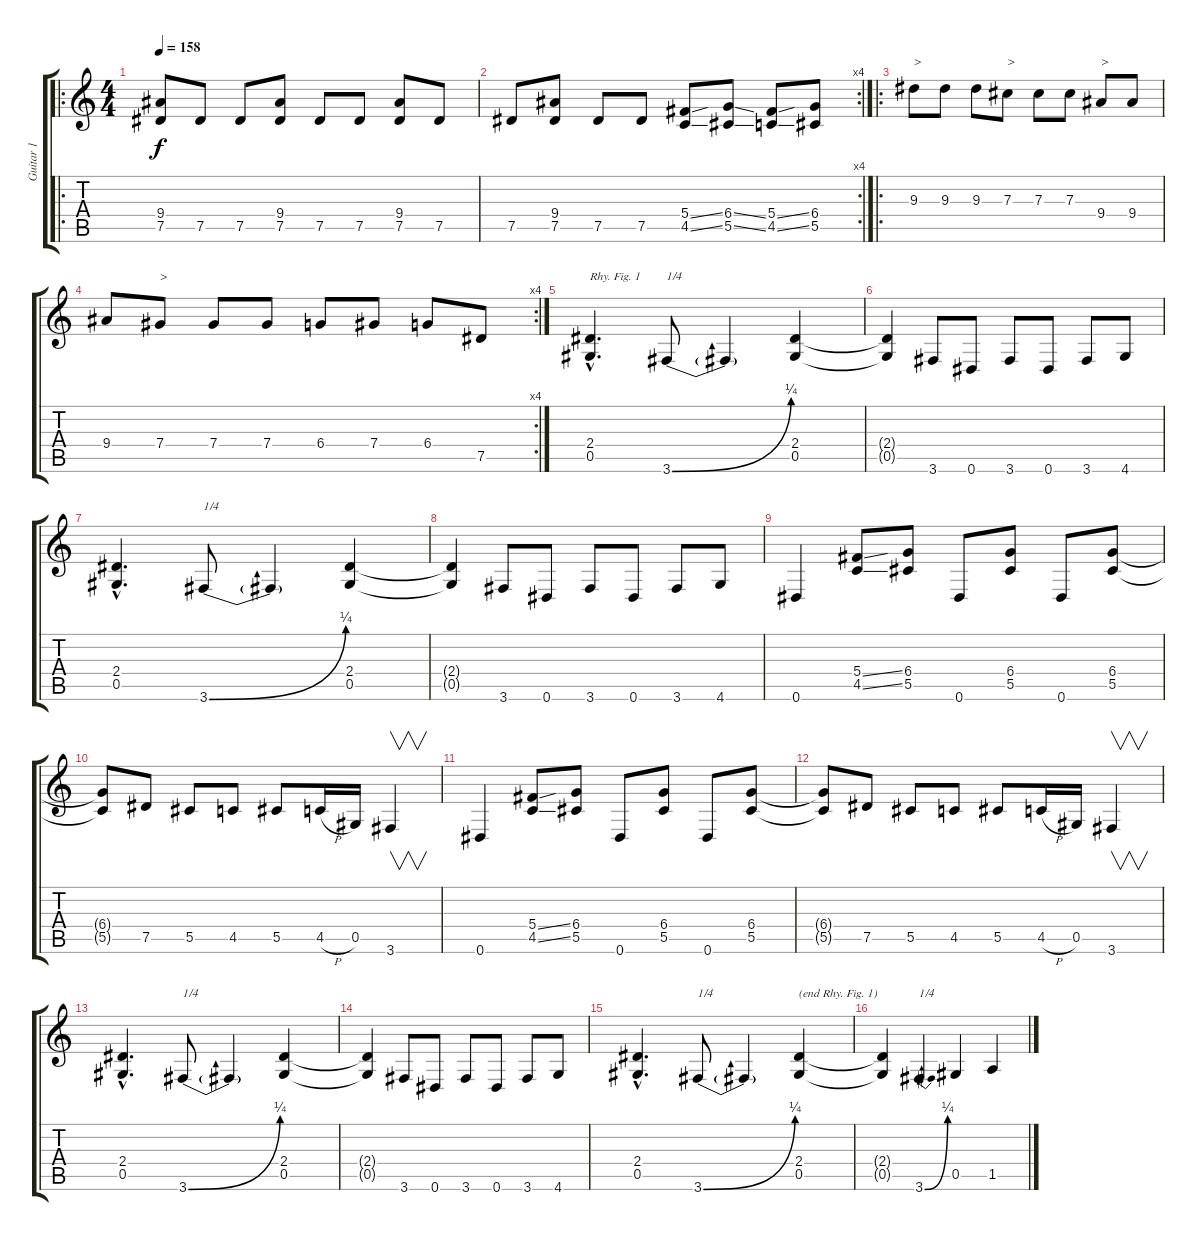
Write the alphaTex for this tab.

\track ("Guitar 1" "Guitar 1") {instrument distortionguitar}
\staff {score tabs}
\tuning (Eb4 Bb3 Gb3 Db3 Ab2 Eb2) {hide}
\ro
\ts (4 4)
\tempo 158
\clef g2
\ks c
(9.4 7.5).8{dy f} 7.5.8 7.5.8 (9.4 7.5).8 7.5.8 7.5.8 (9.4 7.5).8 7.5.8 |
\rc 4
7.5.8 (9.4 7.5).8 7.5.8 7.5.8 (5.4{ss} 4.5{ss}).8 (6.4{ss} 5.5{ss}).8 (5.4{ss} 4.5{ss}).8 (6.4 5.5).8 |
\ro
9.3.8{txt ">"} 9.3.8 9.3.8 7.3.8{txt ">"} 7.3.8 7.3.8 9.4.8{txt ">"} 9.4.8 |
\rc 4
9.4.8 7.4.8{txt ">"} 7.4.8 7.4.8 6.4.8 7.4.8 6.4.8 7.5.8 |
(2.4{hac} 0.5{hac}).4{d txt "Rhy. Fig. 1"} 3.6{be (bend 0 0 60 1)}.8{txt "1/4"} 3.6{t}.4 (2.4 0.5).4 |
(2.4{t} 0.5{t}).4 3.6.8 0.6.8 3.6.8 0.6.8 3.6.8 4.6.8 |
(2.4{hac} 0.5{hac}).4{d} 3.6{be (bend 0 0 60 1)}.8{txt "1/4"} 3.6{t}.4 (2.4 0.5).4 |
(2.4{t} 0.5{t}).4 3.6.8 0.6.8 3.6.8 0.6.8 3.6.8 4.6.8 |
0.6.4 (5.4{ss} 4.5{ss}).8 (6.4 5.5).8 0.6.8 (6.4 5.5).8 0.6.8 (6.4 5.5).8 |
(6.4{t} 5.5{t}).8 7.5.8 5.5.8 4.5.8 5.5.8 4.5{h}.16 0.5.16 3.6.4{v} |
0.6.4 (5.4{ss} 4.5{ss}).8 (6.4 5.5).8 0.6.8 (6.4 5.5).8 0.6.8 (6.4 5.5).8 |
(6.4{t} 5.5{t}).8 7.5.8 5.5.8 4.5.8 5.5.8 4.5{h}.16 0.5.16 3.6.4{v} |
(2.4{hac} 0.5{hac}).4{d} 3.6{be (bend 0 0 60 1)}.8{txt "1/4"} 3.6{t}.4 (2.4 0.5).4 |
(2.4{t} 0.5{t}).4 3.6.8 0.6.8 3.6.8 0.6.8 3.6.8 4.6.8 |
(2.4{hac} 0.5{hac}).4{d} 3.6{be (bend 0 0 60 1)}.8{txt "1/4"} 3.6{t}.4 (2.4 0.5).4{txt "(end Rhy. Fig. 1)"} |
(2.4{t} 0.5{t}).4 3.6{be (bend 0 0 60 1)}.4{txt "1/4"} 0.5.4 1.5.4
